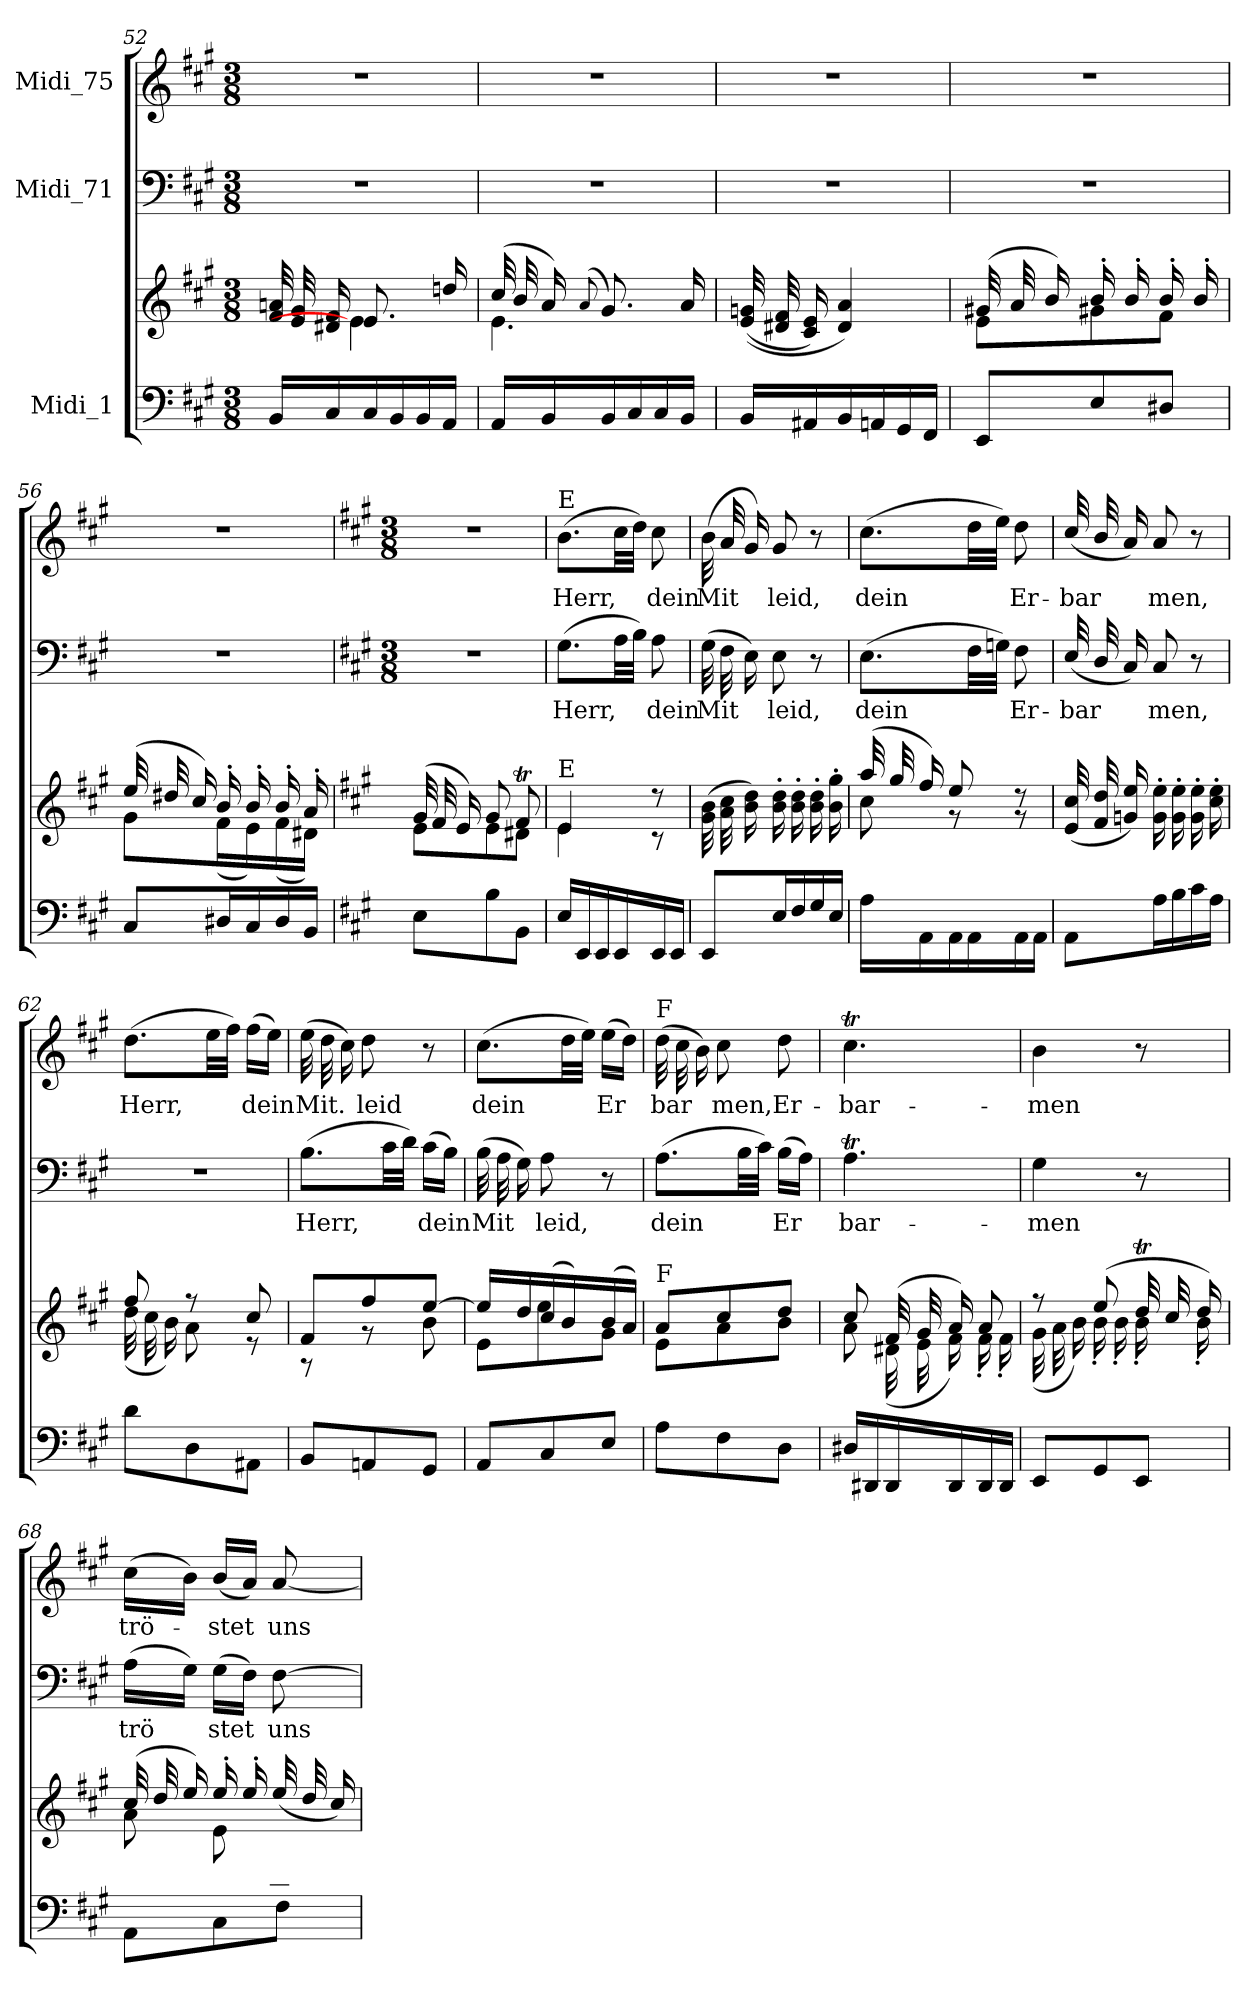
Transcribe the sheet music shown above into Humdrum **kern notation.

**kern	**kern	**kern	**text	**kern	**text
*part3	*part3	*part2	*part2	*part1	*part1
*staff4	*staff3	*staff2	*staff2	*staff1	*staff1
*I"Midi_1	*	*I"Midi_71	*	*I"Midi_75	*
*clefF4	*clefG2	*clefF4	*	*clefG2	*
*k[f#c#g#]	*k[f#c#g#]	*k[f#c#g#]	*	*k[f#c#g#]	*
*A:	*A:	*A:	*	*A:	*
*M3/8	*M3/8	*M3/8	*	*M3/8	*
=52	=52	=52	=52	=52	=52
*	*^	*	*	*	*
16BBLL	32f#/ 32an/LLL	8ryy	4.r	.	4.r	.
.	32e/ 32g#/	.	.	.	.	.
16C#	16d#X/ 16f#/JJ	.	.	.	.	.
16C#	8.e/L	4e\]	.	.	.	.
16BB	.	.	.	.	.	.
16BB	.	.	.	.	.	.
16AAJJ	16ddn/J	.	.	.	.	.
=53	=53	=53	=53	=53	=53	=53
16AALL	(>32cc#/LLL	4.e\	4.r	.	4.r	.
.	32b/	.	.	.	.	.
16BB	16a/JJ)	.	.	.	.	.
.	(>8qqa/	.	.	.	.	.
16BB	8.g#/L)	.	.	.	.	.
16C#	.	.	.	.	.	.
16C#	.	.	.	.	.	.
16BBJJ	16a/J	.	.	.	.	.
=54	=54	=54	=54	=54	=54	=54
16BBLL	(<(>32e/ 32gn/LLL	4ryy	4.r	.	4.r	.
.	32d#X/ 32f#/	.	.	.	.	.
16AA#X	16c#/ 16e/JJ)	.	.	.	.	.
16BB	4d#/ 4a/)	.	.	.	.	.
16AAn	.	.	.	.	.	.
16GG#	.	8ryy	.	.	.	.
16FF#JJ	.	.	.	.	.	.
=55	=55	=55	=55	=55	=55	=55
8EEL	(>32g#X/LLL	8e\L	4.r	.	4.r	.
.	32a/	.	.	.	.	.
.	16b/JJ)	.	.	.	.	.
8E	16b'/LL	8g#X\	.	.	.	.
.	16b'/	.	.	.	.	.
8D#XJ	16b'/	8f#\J	.	.	.	.
.	16b'/JJ	.	.	.	.	.
=56	=56	=56	=56	=56	=56	=56
8C#L	(>32ee/LLL	8g#\L	4.r	.	4.r	.
.	32dd#X/	.	.	.	.	.
.	16cc#/JJ)	.	.	.	.	.
16D#XL	16b'/LL	(<16f#\L	.	.	.	.
16C#	16b'/	16e\)	.	.	.	.
16D#	16b'/	(<16f#\	.	.	.	.
16BBJJ	16a'/JJ	16d#X\JJ)	.	.	.	.
!!LO:LB:g=z
=57	=57	=57	=57	=57	=57	=57
*	*	*	*k[f#c#g#]	*	*k[f#c#g#]	*
*	*	*	*A:	*	*A:	*
*	*	*	*M3/8	*	*M3/8	*
!	!	!	!LO:N:vis=1	!	!LO:N:vis=1	!
8EL	(>32g#/LLL	8e\L	4.r	.	4.r	.
.	32f#/	.	.	.	.	.
.	16e/JJ)	.	.	.	.	.
8B	8g#/L	8e\	.	.	.	.
8BBJ	8f#T/J	8d#X\J	.	.	.	.
=58	=58	=58	=58	=58	=58	=58
!	!	!	!	!	!LO:TX:a:t=E	!
!	!LO:TX:a:t=E	!	!	!	!	!
!	!	!	!	!LO:LY:b	!	!LO:LY:b
16ELL	4e/	4e\	(>8.G#L	Herr,	(>8.bL	Herr,
16EE	.	.	.	.	.	.
16EE	.	.	.	.	.	.
16EE	.	.	32ALL	.	32cc#LL	.
.	.	.	32BJJJ)	.	32ddJJJ)	.
!	!	!	!	!LO:LY:b	!	!LO:LY:b
16EE	8r	8r	8A	dein	8cc#	dein
16EEJJ	.	.	.	.	.	.
=59	=59	=59	=59	=59	=59	=59
!	!	!	!	!LO:LY:b	!	!LO:LY:b
8EEL	(>32g#\ 32b\LLL	4ryy	(>32G#LLL	Mit	(<32bLLL	Mit
.	32a\ 32cc#\	.	32F#	.	32a	.
.	16b\ 16dd\JJ)	.	16EJJ)	.	16g#JJ)	.
!	!	!	!	!LO:LY:b	!	!LO:LY:b
16EL	16b\' 16dd\'LL	.	8E	-leid,	8g#	leid,
16F#	16b\' 16dd\'	.	.	.	.	.
16G#	16b\' 16dd\'	8ryy	8r	.	8r	.
16EJJ	16b\' 16gg#\'JJ	.	.	.	.	.
=60	=60	=60	=60	=60	=60	=60
!	!	!	!	!LO:LY:b	!	!LO:LY:b
16ALL	(>32aa/LLL	8cc#\	(>8.EL	dein	(>8.cc#L	dein
.	32gg#/	.	.	.	.	.
16AA	16ff#/JJ)	.	.	.	.	.
16AA	8ee/	8r	.	.	.	.
16AA	.	.	32F#LL	.	32ddLL	.
.	.	.	32GnJJJ)	.	32eeJJJ)	.
!	!	!	!	!LO:LY:b	!	!LO:LY:b
16AA	8r	8r	8F#	Er-	8dd	Er-
16AAJJ	.	.	.	.	.	.
=61	=61	=61	=61	=61	=61	=61
!	!	!	!	!LO:LY:b	!	!LO:LY:b
8AAL	(<32e/ 32cc#/LLL	4ryy	(<32E/LLL	-bar	(<32cc#/LLL	-bar
.	32f#/ 32dd/	.	32D/	.	32b/	.
.	16gn/ 16ee/JJ)	.	16C#/JJ)	.	16a/JJ)	.
!	!	!	!	!LO:LY:b	!	!LO:LY:b
16AL	16g\' 16ee\'LL	.	8C#	men,	8a	men,
16B	16g\' 16ee\'	.	.	.	.	.
16c#	16g\' 16ee\'	8ryy	8r	.	8r	.
16AJJ	16cc#\' 16ee\'JJ	.	.	.	.	.
!!LO:LB:g=z
=62	=62	=62	=62	=62	=62	=62
!	!	!	!LO:N:vis=1	!	!	!LO:LY:b
8dL	8ff#/	(<32dd\LLL	4.r	.	(>8.ddL	Herr,
.	.	32cc#\	.	.	.	.
.	.	16b\JJ)	.	.	.	.
8D	8r	8a\	.	.	.	.
.	.	.	.	.	32eeLL	.
.	.	.	.	.	32ff#JJJ)	.
!	!	!	!	!	!	!LO:LY:b
8AA#XJ	8cc#/	8r	.	.	(>16ff#LL	dein
.	.	.	.	.	16eeJJ)	.
=63	=63	=63	=63	=63	=63	=63
!	!	!	!	!LO:LY:b	!	!LO:LY:b
8BBL	8f#/L	8r	(>8.BL	Herr,	(>32eeLLL	Mit.
.	.	.	.	.	32dd	.
.	.	.	.	.	16cc#JJ)	.
!	!	!	!	!	!	!LO:LY:b
8AAn	8ff#/	8r	.	.	8dd	leid
.	.	.	32c#LL	.	.	.
.	.	.	32dJJJ)	.	.	.
!	!	!	!	!LO:LY:b	!	!
8GG#J	[8ee/J	8b\	(>16c#LL	dein	8r	.
.	.	.	16BJJ)	.	.	.
=64	=64	=64	=64	=64	=64	=64
!	!	!	!	!LO:LY:b	!	!LO:LY:b
8AAL	16ee/LL]	8e\L	(>32BLLL	Mit	(>8.cc#L	dein
.	.	.	32A	.	.	.
.	16dd/	.	16G#JJ)	.	.	.
!	!	!	!	!LO:LY:b	!	!
8C#	(>16cc#/	8ee\	8A	leid,	.	.
.	16b/)	.	.	.	32ddLL	.
.	.	.	.	.	32eeJJJ)	.
!	!	!	!	!	!	!LO:LY:b
8EJ	(>16b/	8g#\J	8r	.	(>16eeLL	Er
.	16a/JJ)	.	.	.	16ddJJ)	.
=65	=65	=65	=65	=65	=65	=65
!	!	!	!	!	!LO:TX:a:t=F	!
!	!LO:TX:a:t=F	!	!	!	!	!
!	!	!	!	!LO:LY:b	!	!LO:LY:b
8AL	8a/L	8e\L	(>8.AL	dein	(>32ddLLL	bar
.	.	.	.	.	32cc#	.
.	.	.	.	.	16bJJ)	.
!	!	!	!	!	!	!LO:LY:b
8F#	8cc#/	8a\	.	.	8cc#	men,
.	.	.	32BLL	.	.	.
.	.	.	32c#JJJ)	.	.	.
!	!	!	!	!LO:LY:b	!	!LO:LY:b
8DJ	8dd/J	8b\J	(>16BLL	Er	8dd	Er-
.	.	.	16AJJ)	.	.	.
=66	=66	=66	=66	=66	=66	=66
!	!	!	!	!LO:LY:b	!	!LO:LY:b
16D#XLL	8cc#/	8a\	4.AT	bar-	4.cc#t	-bar-
16DD#X	.	.	.	.	.	.
16DD#	(>32f#/LLL	(<32d#X\LLL	.	.	.	.
.	32g#/	32e\	.	.	.	.
16DD#	16a/JJ)	16f#\JJ)	.	.	.	.
16DD#	8a/	16f#'\LL	.	.	.	.
16DD#JJ	.	16f#'\JJ	.	.	.	.
!!LO:LB:g=z
=67	=67	=67	=67	=67	=67	=67
*^	*	*	*	*	*	*
!	!	!	!	!	!LO:LY:b	!	!LO:LY:b
8EE/L	4ryy	8r	(<32g#\LLL	4G#	-men	4b	-men
.	.	.	32a\	.	.	.	.
.	.	.	16b\JJ)	.	.	.	.
8GG#/	.	(>8ee/L	16b'\LL	.	.	.	.
.	.	.	16b'\	.	.	.	.
8EE/J	8ryy	32ddT/LL	16b'\	8r	.	8r	.
.	.	32cc#/	.	.	.	.	.
.	.	16dd/JJ)	16b'\JJ	.	.	.	.
=68	=68	=68	=68	=68	=68	=68	=68
*	*^	*	*	*	*	*	*
!	!	!	!	!	!	!LO:LY:b	!	!LO:LY:b
4ryy	8AA\L	4ryy	(>32cc#/LLL	8a\L	(>16ALL	trö	(>16cc#LL	trö-
.	.	.	32dd/	.	.	.	.	.
.	.	.	16ee/JJ)	.	16G#JJ)	.	16bJJ)	.
!	!	!	!	!	!	!LO:LY:b	!	!LO:LY:b
.	8C#\	.	16ee'/LL	8e\	(>16G#LL	stet	(<16bLL	-stet
.	.	.	16ee'/JJ	.	16F#JJ)	.	16aJJ)	.
!	!	!	!	!	!	!LO:LY:b	!	!LO:LY:b
8c#\J	8F#\J	8ryy	(>32ee/LLL	8ryy	[8F#	uns	[8a	uns
.	.	.	32dd/	.	.	.	.	.
.	.	.	16cc#/JJ)	.	.	.	.	.
*v	*v	*v	*	*	*	*	*	*
*	*v	*v	*	*	*	*
=	=	=	=	=	=
*-	*-	*-	*-	*-	*-
